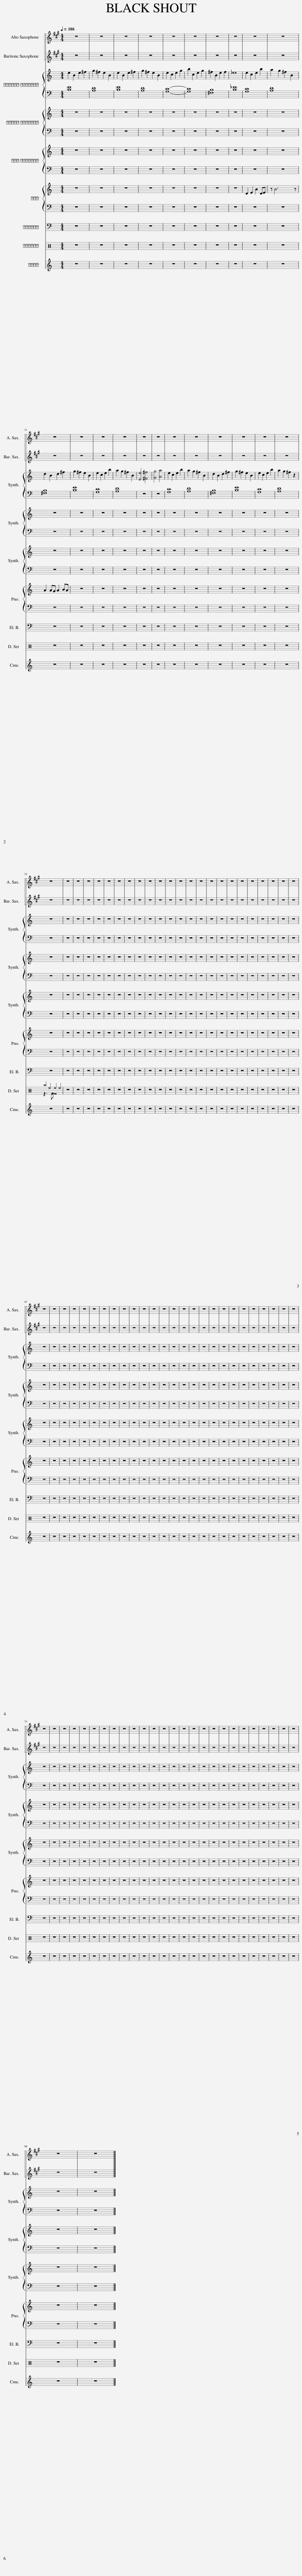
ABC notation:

X:1
%%score [ ] { 1 | 2 } 3 ( 4 5 )
L:1/8
Q:1/4=186
M:4/4
I:linebreak $
K:C
V:1 treble
V:2 bass
V:3 treble
V:4 perc
K:none
V:5 perc
K:none
V:1
 e2 B2 e2 ^f2 | g2 ^f2 e2 B2 | e2 B2 e2 ^f2 | g2 ^f2 e2 B2 | e2 c2 e2 g2 | %5
 b2 c2 e2 g2 | ^f2 B2 e2 f2 | _e8 | e2 c2 e2 b2 | a2 g2 ^f2 B2 |$ %10
 d2 B2 d2 ^f2 | g2 ^f2 e2 B2 | e2 c2 e2 b2 | a2 g2 ^f2 B2 | [Ee]4 [^F^f]4 | %15
 [Gg]4 [Aa]4 | e2 c2 e2 b2 | a2 g2 ^f2 B2 | d2 B2 d2 ^f2 | g2 ^f2 e2 B2 | %20
 e2 c2 e2 b2 | a2 g2 ^f2 z2 |$ z8 | z8 | z8 | %25
 z8 | z8 | z8 | z8 | z8 | %30
 z8 | z8 | z8 | z8 | z8 | %35
 z8 | z8 | z8 | z8 | z8 | %40
 z8 | z8 | z8 | z8 | z8 | %45
 z8 |$ z8 | z8 | z8 | z8 | %50
 z8 | z8 | z8 | z8 | z8 | %55
 z8 | z8 | z8 | z8 | z8 | %60
 z8 | z8 | z8 | z8 | z8 | %65
 z8 | z8 | z8 | z8 | z8 | %70
 z8 | z8 |$ z8 | z8 | z8 | %75
 z8 | z8 | z8 | z8 | z8 | %80
 z8 | z8 | z8 | z8 | z8 | %85
 z8 | z8 | z8 | z8 | z8 | %90
 z8 | z8 | z8 | z8 | z8 | %95
 z8 | z8 | z8 |$ z8 | z8 |] %100
V:2
 [B,E]8 | [A,D]8 | [B,E]8 | [A,D]8 | [G,C]8- | %5
 [G,C]8 | [^F,B,]8 | [B,_E]8 | [G,C]8 | [A,D]8 |$ %10
 [^F,B,]8 | [B,E]8 | [G,C]8 | [A,D]8 | z8 | %15
 z8 | [G,C]8 | [A,D]8 | [^F,B,]8 | [B,E]8 | %20
 [G,C]8 | [A,D]8 |$ z8 | z8 | z8 | %25
 z8 | z8 | z8 | z8 | z8 | %30
 z8 | z8 | z8 | z8 | z8 | %35
 z8 | z8 | z8 | z8 | z8 | %40
 z8 | z8 | z8 | z8 | z8 | %45
 z8 |$ z8 | z8 | z8 | z8 | %50
 z8 | z8 | z8 | z8 | z8 | %55
 z8 | z8 | z8 | z8 | z8 | %60
 z8 | z8 | z8 | z8 | z8 | %65
 z8 | z8 | z8 | z8 | z8 | %70
 z8 | z8 |$ z8 | z8 | z8 | %75
 z8 | z8 | z8 | z8 | z8 | %80
 z8 | z8 | z8 | z8 | z8 | %85
 z8 | z8 | z8 | z8 | z8 | %90
 z8 | z8 | z8 | z8 | z8 | %95
 z8 | z8 | z8 |$ z8 | z8 |] %100
V:3
 z8 | z8 | z8 | z8 | z8 | %5
 z8 | z8 | z8 | D2 E2 B2 DE | z B6 z |$ %10
 A2 AG A2 BA | z8 | z8 | z8 | z8 | %15
 z8 | z8 | z8 | z8 | z8 | %20
 z8 | z8 |$ z8 | z8 | z8 | %25
 z8 | z8 | z8 | z8 | z8 | %30
 z8 | z8 | z8 | z8 | z8 | %35
 z8 | z8 | z8 | z8 | z8 | %40
 z8 | z8 | z8 | z8 | z8 | %45
 z8 |$ z8 | z8 | z8 | z8 | %50
 z8 | z8 | z8 | z8 | z8 | %55
 z8 | z8 | z8 | z8 | z8 | %60
 z8 | z8 | z8 | z8 | z8 | %65
 z8 | z8 | z8 | z8 | z8 | %70
 z8 | z8 |$ z8 | z8 | z8 | %75
 z8 | z8 | z8 | z8 | z8 | %80
 z8 | z8 | z8 | z8 | z8 | %85
 z8 | z8 | z8 | z8 | z8 | %90
 z8 | z8 | z8 | z8 | z8 | %95
 z8 | z8 | z8 |$ z8 | z8 |] %100
V:4
 z8 | z8 | z8 | z8 | z8 | %5
 z8 | z8 | z8 | z8 | z8 |$ %10
 z8 | z8 | z8 | z8 | z8 | %15
 z8 | z8 | z8 | z8 | z8 | %20
 z8 | z8 |$ ^a2 ^e2 ^e2 ^e2 | z8 | z8 | %25
 z8 | z8 | z8 | z8 | z8 | %30
 z8 | z8 | z8 | z8 | z8 | %35
 z8 | z8 | z8 | z8 | z8 | %40
 z8 | z8 | z8 | z8 | z8 | %45
 z8 |$ z8 | z8 | z8 | z8 | %50
 z8 | z8 | z8 | z8 | z8 | %55
 z8 | z8 | z8 | z8 | z8 | %60
 z8 | z8 | z8 | z8 | z8 | %65
 z8 | z8 | z8 | z8 | z8 | %70
 z8 | z8 |$ z8 | z8 | z8 | %75
 z8 | z8 | z8 | z8 | z8 | %80
 z8 | z8 | z8 | z8 | z8 | %85
 z8 | z8 | z8 | z8 | z8 | %90
 z8 | z8 | z8 | z8 | z8 | %95
 z8 | z8 | z8 |$ z8 | z8 |] %100
V:5
 x8 | x8 | x8 | x8 | x8 | %5
 x8 | x8 | x8 | x8 | x8 |$ %10
 x8 | x8 | x8 | x8 | x8 | %15
 x8 | x8 | x8 | x8 | x8 | %20
 x8 | x8 |$ z3 F z4 | x8 | x8 | %25
 x8 | x8 | x8 | x8 | x8 | %30
 x8 | x8 | x8 | x8 | x8 | %35
 x8 | x8 | x8 | x8 | x8 | %40
 x8 | x8 | x8 | x8 | x8 | %45
 x8 |$ x8 | x8 | x8 | x8 | %50
 x8 | x8 | x8 | x8 | x8 | %55
 x8 | x8 | x8 | x8 | x8 | %60
 x8 | x8 | x8 | x8 | x8 | %65
 x8 | x8 | x8 | x8 | x8 | %70
 x8 | x8 |$ x8 | x8 | x8 | %75
 x8 | x8 | x8 | x8 | x8 | %80
 x8 | x8 | x8 | x8 | x8 | %85
 x8 | x8 | x8 | x8 | x8 | %90
 x8 | x8 | x8 | x8 | x8 | %95
 x8 | x8 | x8 |$ x8 | x8 |] %100
